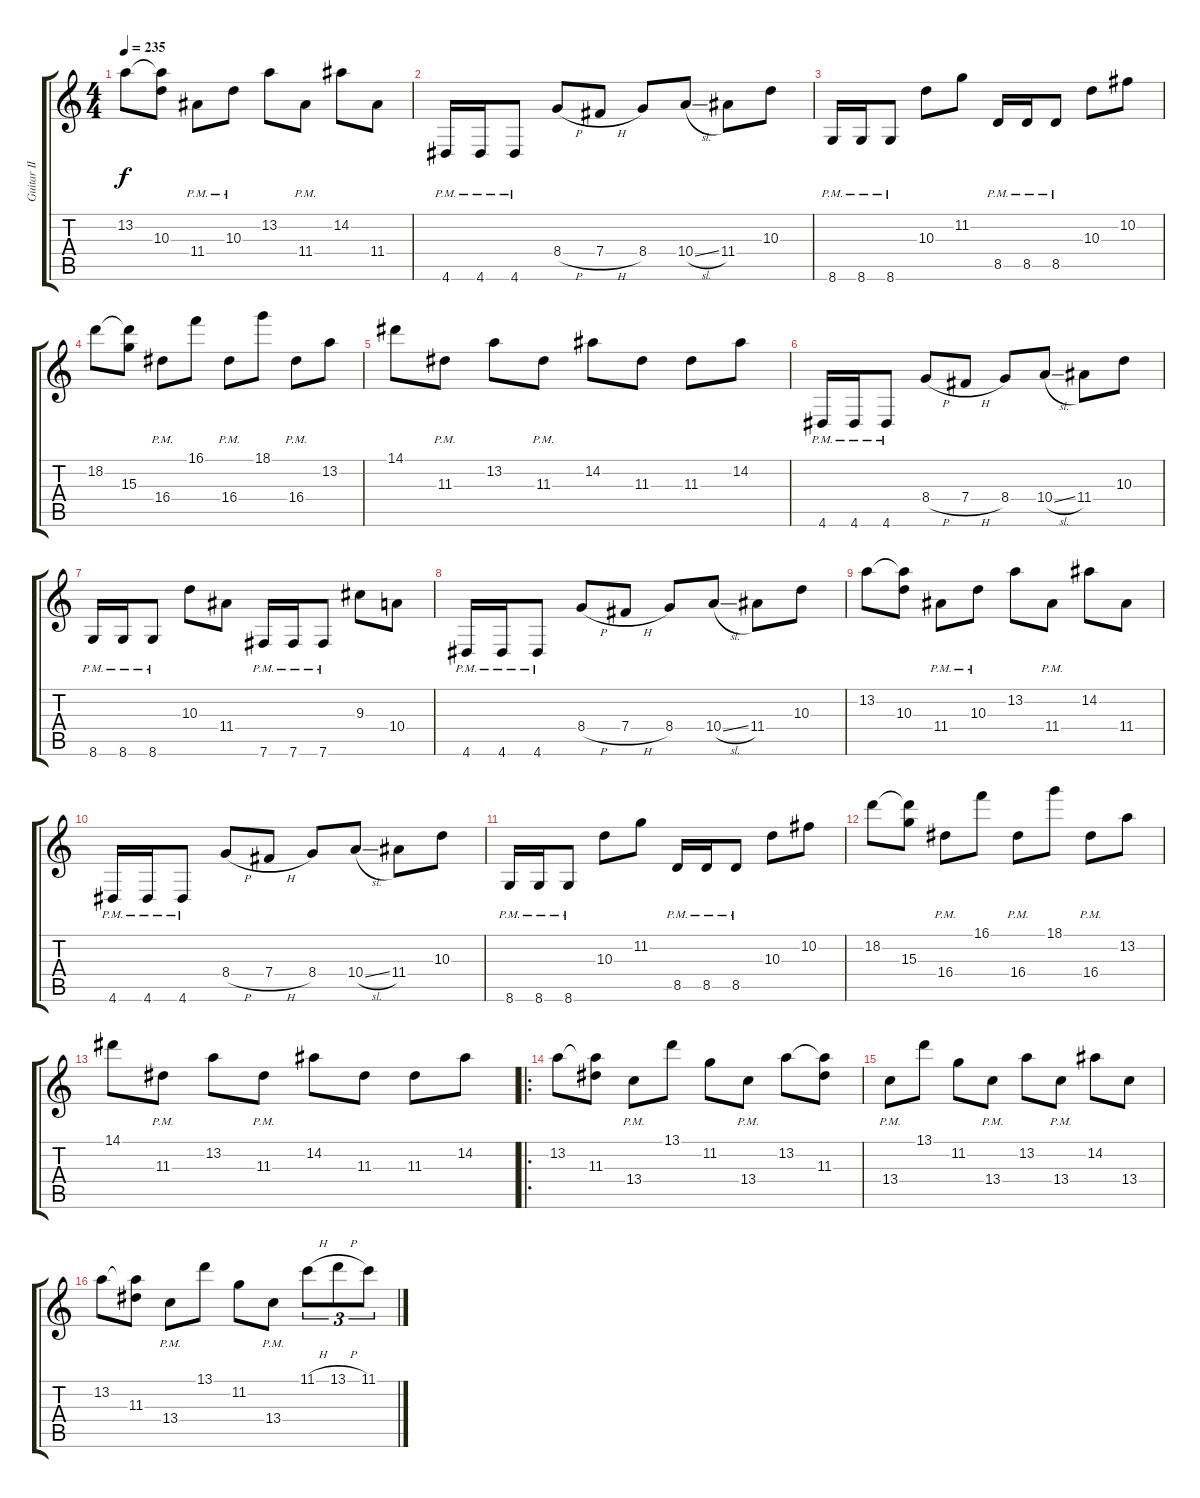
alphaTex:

\track ("Guitar II" "Guitar II") {instrument distortionguitar}
\staff {score tabs}
\tuning (Db4 Ab3 E3 B2 Gb2 B1) {hide}
\ts (4 4)
\tempo 235
\clef g2
\ks c
13.2.8{dy f} (13.2{t} 10.3).8 11.4{pm}.8 10.3{pm}.8 13.2.8 11.4{pm}.8 14.2.8 11.4.8 |
4.6{pm}.16 4.6{pm}.16 4.6{pm}.8 8.4{h}.8 7.4{h}.8 8.4.8 10.4{sl}.8 11.4.8 10.3.8 |
8.6{pm}.16 8.6{pm}.16 8.6{pm}.8 10.3.8 11.2.8 8.5{pm}.16 8.5{pm}.16 8.5{pm}.8 10.3.8 10.2.8 |
18.2.8 (18.2{t} 15.3).8 16.4{pm}.8 16.1.8 16.4{pm}.8 18.1.8 16.4{pm}.8 13.2.8 |
14.1.8 11.3{pm}.8 13.2.8 11.3{pm}.8 14.2.8 11.3.8 11.3.8 14.2.8 |
4.6{pm}.16 4.6{pm}.16 4.6{pm}.8 8.4{h}.8 7.4{h}.8 8.4.8 10.4{sl}.8 11.4.8 10.3.8 |
8.6{pm}.16 8.6{pm}.16 8.6{pm}.8 10.3.8 11.4.8 7.6{pm}.16 7.6{pm}.16 7.6{pm}.8 9.3.8 10.4.8 |
4.6{pm}.16 4.6{pm}.16 4.6{pm}.8 8.4{h}.8 7.4{h}.8 8.4.8 10.4{sl}.8 11.4.8 10.3.8 |
13.2.8 (13.2{t} 10.3).8 11.4{pm}.8 10.3{pm}.8 13.2.8 11.4{pm}.8 14.2.8 11.4.8 |
4.6{pm}.16 4.6{pm}.16 4.6{pm}.8 8.4{h}.8 7.4{h}.8 8.4.8 10.4{sl}.8 11.4.8 10.3.8 |
8.6{pm}.16 8.6{pm}.16 8.6{pm}.8 10.3.8 11.2.8 8.5{pm}.16 8.5{pm}.16 8.5{pm}.8 10.3.8 10.2.8 |
18.2.8 (18.2{t} 15.3).8 16.4{pm}.8 16.1.8 16.4{pm}.8 18.1.8 16.4{pm}.8 13.2.8 |
14.1.8 11.3{pm}.8 13.2.8 11.3{pm}.8 14.2.8 11.3.8 11.3.8 14.2.8 |
\ro
13.2.8 (13.2{t} 11.3).8 13.4{pm}.8 13.1.8 11.2.8 13.4{pm}.8 13.2.8 (13.2{t} 11.3).8 |
13.4{pm}.8 13.1.8 11.2.8 13.4{pm}.8 13.2.8 13.4{pm}.8 14.2.8 13.4.8 |
13.2.8 (13.2{t} 11.3).8 13.4{pm}.8 13.1.8 11.2.8 13.4{pm}.8 11.1{h}.8{tu (3 2)} 13.1{h}.8{tu (3 2)} 11.1{h}.8{tu (3 2)}
